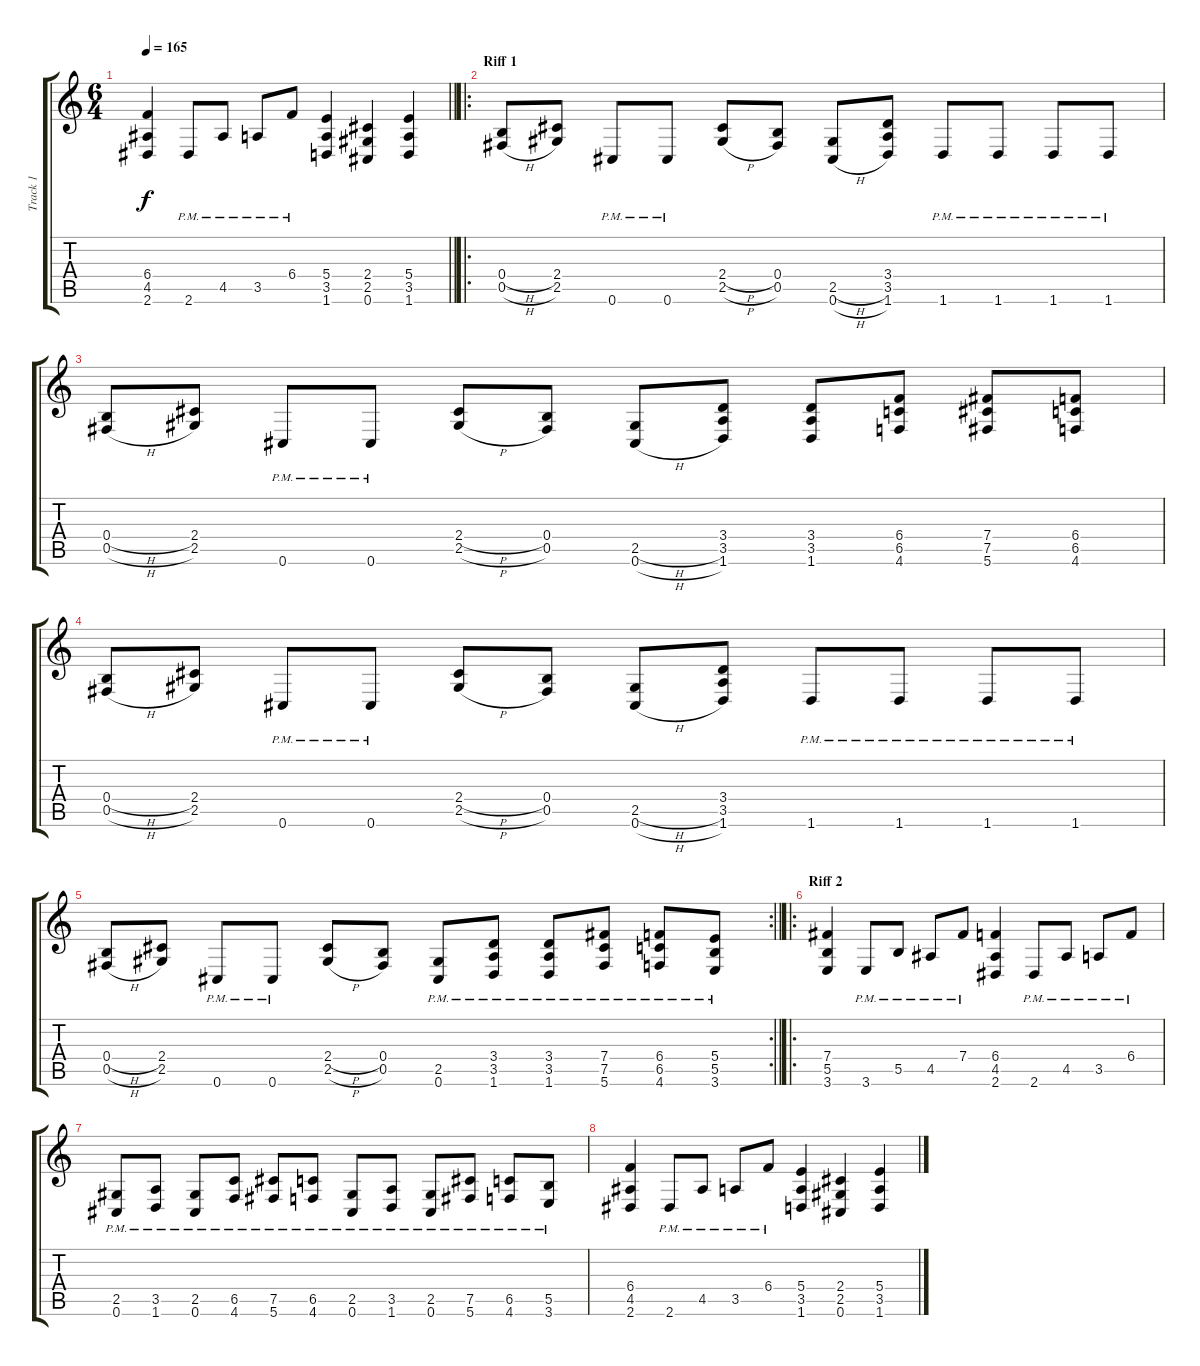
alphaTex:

\track ("Track 1" "Track 1") {instrument distortionguitar}
\staff {score tabs}
\tuning (Db4 Ab3 E3 B2 Gb2 Db2) {hide}
\ts (6 4)
\tempo 165
\clef g2
\barLineRight lightlight
\ks c
(6.4 4.5 2.6).4{dy f} 2.6{pm}.8 4.5{pm}.8 3.5{pm}.8 6.4{pm}.8 (5.4 3.5 1.6).4 (2.4 2.5 0.6).4 (5.4 3.5 1.6).4 |
\ro
\section ("" "Riff 1")
(0.4{h} 0.5{h}).8 (2.4 2.5).8 0.6{pm}.8 0.6{pm}.8 (2.4{h} 2.5{h}).8 (0.4 0.5).8 (2.5{h} 0.6{h}).8 (3.4 3.5 1.6).8 1.6{pm}.8 1.6{pm}.8 1.6{pm}.8 1.6{pm}.8 |
(0.4{h} 0.5{h}).8 (2.4 2.5).8 0.6{pm}.8 0.6{pm}.8 (2.4{h} 2.5{h}).8 (0.4 0.5).8 (2.5{h} 0.6{h}).8 (3.4 3.5 1.6).8 (3.4 3.5 1.6).8 (6.4 6.5 4.6).8 (7.4 7.5 5.6).8 (6.4 6.5 4.6).8 |
(0.4{h} 0.5{h}).8 (2.4 2.5).8 0.6{pm}.8 0.6{pm}.8 (2.4{h} 2.5{h}).8 (0.4 0.5).8 (2.5{h} 0.6{h}).8 (3.4 3.5 1.6).8 1.6{pm}.8 1.6{pm}.8 1.6{pm}.8 1.6{pm}.8 |
\rc 2
\barLineRight lightlight
(0.4{h} 0.5{h}).8 (2.4 2.5).8 0.6{pm}.8 0.6{pm}.8 (2.4{h} 2.5{h}).8 (0.4 0.5).8 (2.5{pm} 0.6{pm}).8 (3.4 3.5{pm} 1.6{pm}).8 (3.4 3.5{pm} 1.6{pm}).8 (7.4 7.5{pm} 5.6{pm}).8 (6.4 6.5{pm} 4.6{pm}).8 (5.4 5.5{pm} 3.6{pm}).8 |
\ro
\section ("" "Riff 2")
(7.4 5.5 3.6).4 3.6{pm}.8 5.5{pm}.8 4.5{pm}.8 7.4{pm}.8 (6.4 4.5 2.6).4 2.6{pm}.8 4.5{pm}.8 3.5{pm}.8 6.4{pm}.8 |
(2.5{pm} 0.6{pm}).8 (3.5{pm} 1.6{pm}).8 (2.5{pm} 0.6{pm}).8 (6.5{pm} 4.6{pm}).8 (7.5{pm} 5.6{pm}).8 (6.5{pm} 4.6{pm}).8 (2.5{pm} 0.6{pm}).8 (3.5{pm} 1.6{pm}).8 (2.5{pm} 0.6{pm}).8 (7.5{pm} 5.6{pm}).8 (6.5{pm} 4.6{pm}).8 (5.5{pm} 3.6{pm}).8 |
(6.4 4.5 2.6).4 2.6{pm}.8 4.5{pm}.8 3.5{pm}.8 6.4{pm}.8 (5.4 3.5 1.6).4 (2.4 2.5 0.6).4 (5.4 3.5 1.6).4
